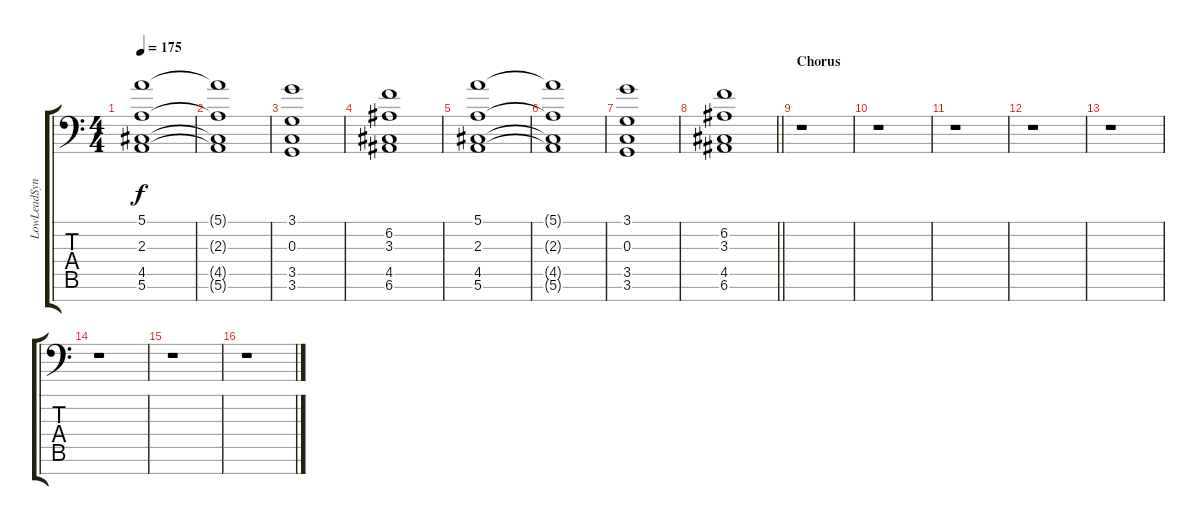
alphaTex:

\track ("LowLeadSyn" "LowLeadSyn") {instrument lead2sawtooth}
\staff {score tabs}
\tuning (E4 B3 G3 D3 A2 E2 C-1) {hide}
\ts (4 4)
\tempo 175
\clef f4
\ks c
(5.1 2.3 4.5 5.6).1{dy f} |
(5.1{t} 2.3{t} 4.5{t} 5.6{t}).1 |
(3.1 0.3 3.5 3.6).1 |
(6.2 3.3 4.5 6.6).1 |
(5.1 2.3 4.5 5.6).1 |
(5.1{t} 2.3{t} 4.5{t} 5.6{t}).1 |
(3.1 0.3 3.5 3.6).1 |
\barLineRight lightlight
(6.2 3.3 4.5 6.6).1 |
\section ("" "Chorus")
r.1 |
r.1 |
r.1 |
r.1 |
r.1 |
r.1 |
r.1 |
r.1
